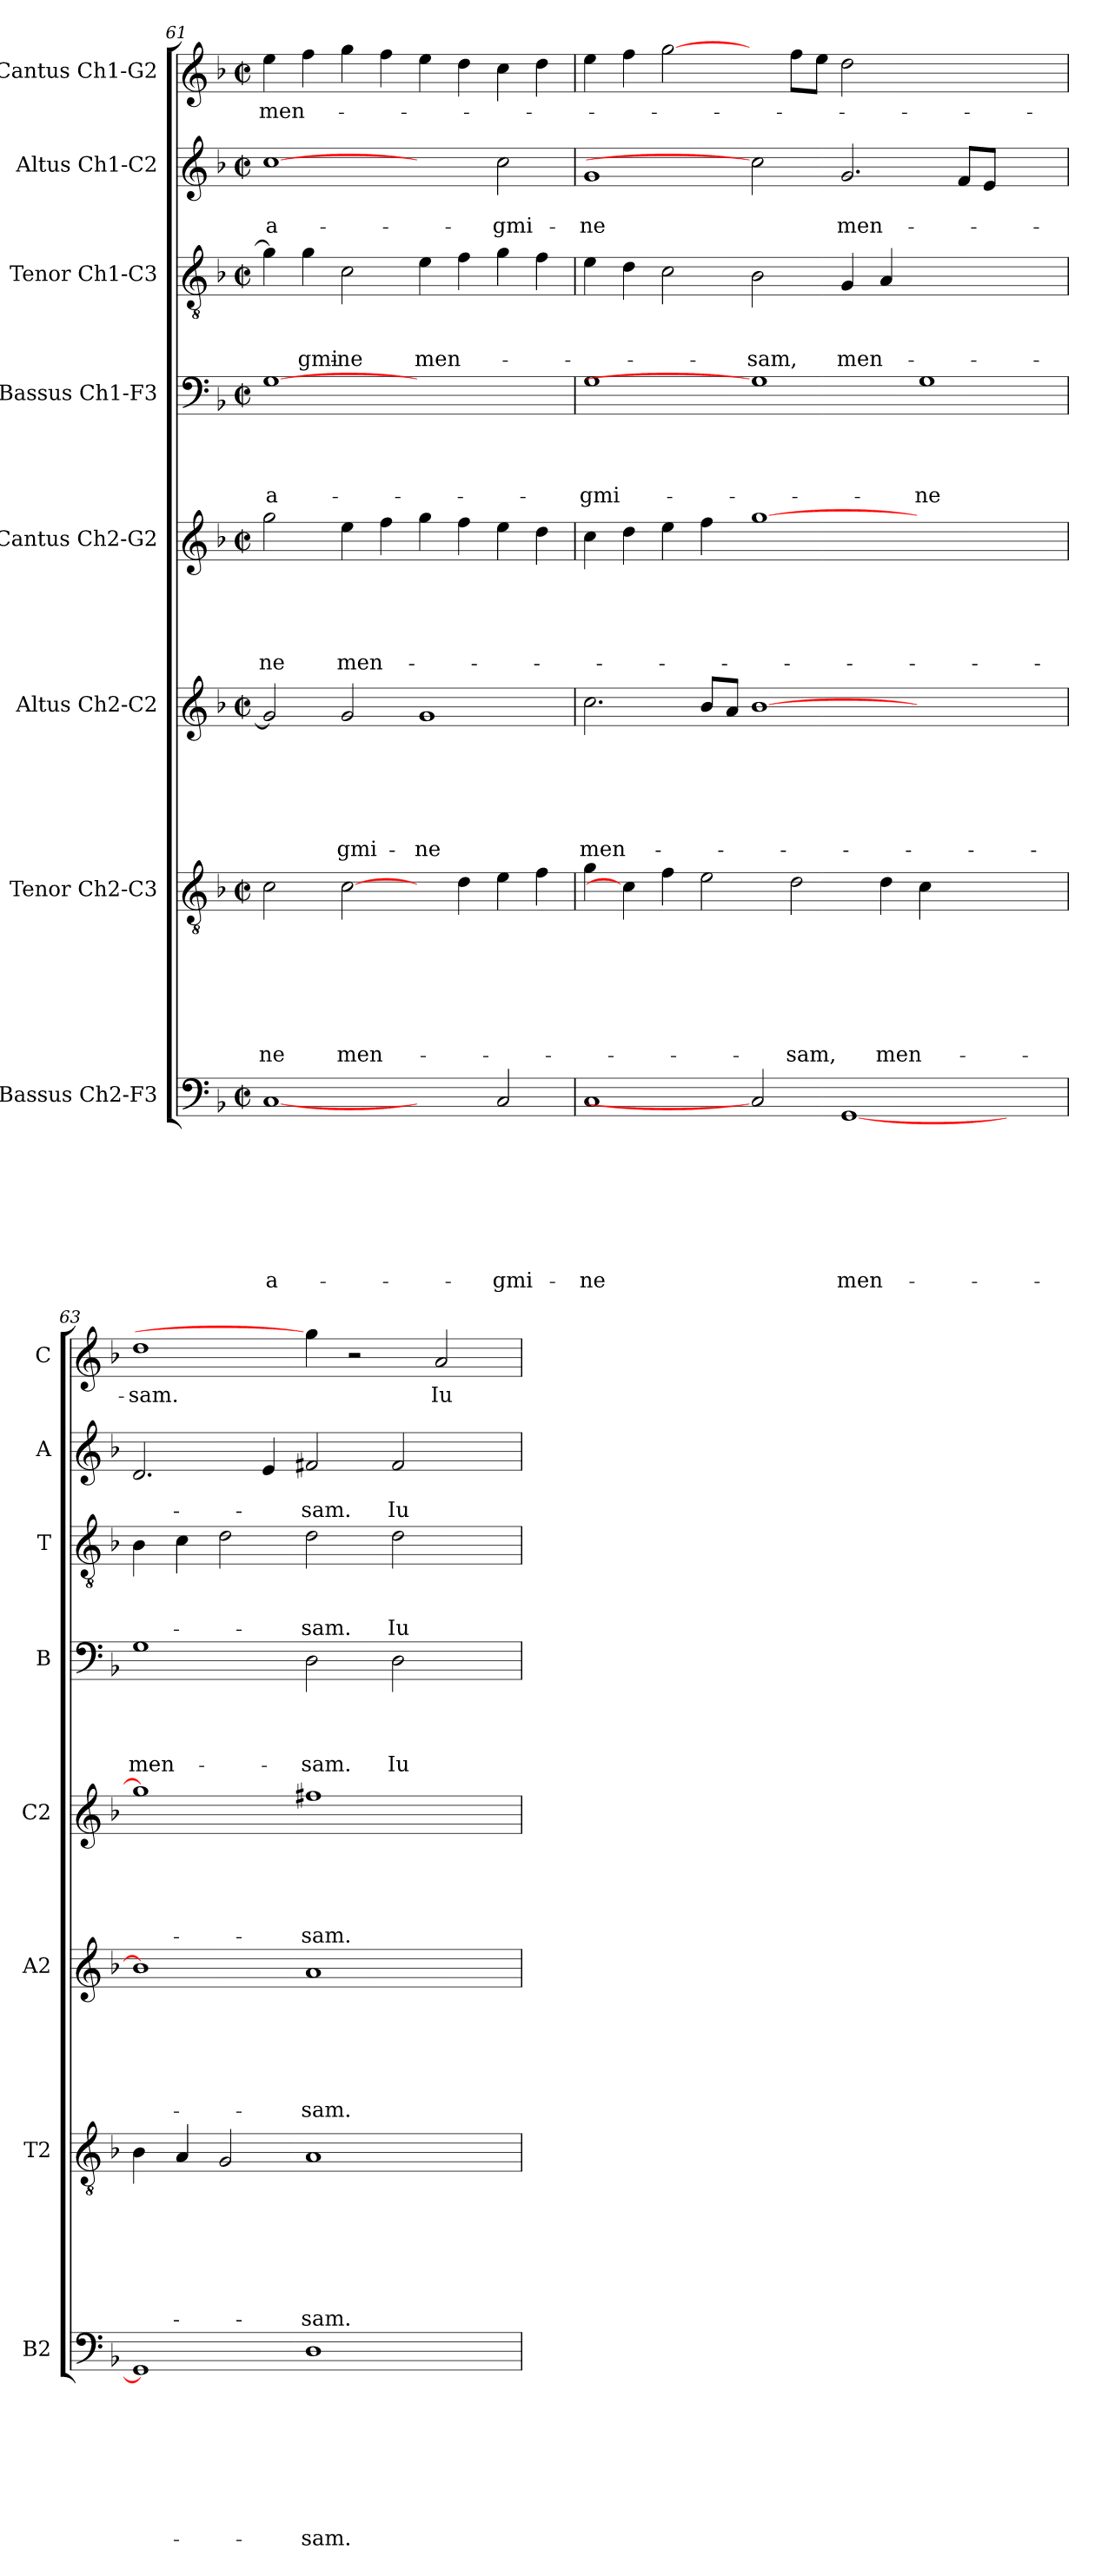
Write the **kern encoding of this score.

**kern	**text	**text	**text	**text	**text	**text	**text	**text	**kern	**text	**text	**text	**text	**text	**text	**text	**kern	**text	**text	**text	**text	**text	**text	**kern	**text	**text	**text	**text	**text	**kern	**text	**text	**text	**text	**kern	**text	**text	**text	**kern	**text	**text	**kern	**text
*part8	*part8	*part8	*part8	*part8	*part8	*part8	*part8	*part8	*part7	*part7	*part7	*part7	*part7	*part7	*part7	*part7	*part6	*part6	*part6	*part6	*part6	*part6	*part6	*part5	*part5	*part5	*part5	*part5	*part5	*part4	*part4	*part4	*part4	*part4	*part3	*part3	*part3	*part3	*part2	*part2	*part2	*part1	*part1
*staff8	*staff8	*staff8	*staff8	*staff8	*staff8	*staff8	*staff8	*staff8	*staff7	*staff7	*staff7	*staff7	*staff7	*staff7	*staff7	*staff7	*staff6	*staff6	*staff6	*staff6	*staff6	*staff6	*staff6	*staff5	*staff5	*staff5	*staff5	*staff5	*staff5	*staff4	*staff4	*staff4	*staff4	*staff4	*staff3	*staff3	*staff3	*staff3	*staff2	*staff2	*staff2	*staff1	*staff1
*I"Bassus Ch2-F3	*	*	*	*	*	*	*	*	*I"Tenor Ch2-C3	*	*	*	*	*	*	*	*I"Altus Ch2-C2	*	*	*	*	*	*	*I"Cantus Ch2-G2	*	*	*	*	*	*I"Bassus Ch1-F3	*	*	*	*	*I"Tenor Ch1-C3	*	*	*	*I"Altus Ch1-C2	*	*	*I"Cantus Ch1-G2	*
*I'B2	*	*	*	*	*	*	*	*	*I'T2	*	*	*	*	*	*	*	*I'A2	*	*	*	*	*	*	*I'C2	*	*	*	*	*	*I'B	*	*	*	*	*I'T	*	*	*	*I'A	*	*	*I'C	*
*clefF4	*	*	*	*	*	*	*	*	*clefGv2	*	*	*	*	*	*	*	*clefG2	*	*	*	*	*	*	*clefG2	*	*	*	*	*	*clefF4	*	*	*	*	*clefGv2	*	*	*	*clefG2	*	*	*clefG2	*
*k[b-]	*	*	*	*	*	*	*	*	*k[b-]	*	*	*	*	*	*	*	*k[b-]	*	*	*	*	*	*	*k[b-]	*	*	*	*	*	*k[b-]	*	*	*	*	*k[b-]	*	*	*	*k[b-]	*	*	*k[b-]	*
*F:	*	*	*	*	*	*	*	*	*F:	*	*	*	*	*	*	*	*F:	*	*	*	*	*	*	*F:	*	*	*	*	*	*F:	*	*	*	*	*F:	*	*	*	*F:	*	*	*F:	*
*M2/2	*	*	*	*	*	*	*	*	*M2/2	*	*	*	*	*	*	*	*M2/2	*	*	*	*	*	*	*M2/2	*	*	*	*	*	*M2/2	*	*	*	*	*M2/2	*	*	*	*M2/2	*	*	*M2/2	*
*met(c|)	*	*	*	*	*	*	*	*	*met(c|)	*	*	*	*	*	*	*	*met(c|)	*	*	*	*	*	*	*met(c|)	*	*	*	*	*	*met(c|)	*	*	*	*	*met(c|)	*	*	*	*met(c|)	*	*	*met(c|)	*
=61	=61	=61	=61	=61	=61	=61	=61	=61	=61	=61	=61	=61	=61	=61	=61	=61	=61	=61	=61	=61	=61	=61	=61	=61	=61	=61	=61	=61	=61	=61	=61	=61	=61	=61	=61	=61	=61	=61	=61	=61	=61	=61	=61
!	!	!	!	!	!	!	!	!LO:LY:b	!	!	!	!	!	!	!	!LO:LY:b	!	!	!	!	!	!	!	!	!	!	!	!	!LO:LY:b	!	!	!	!	!LO:LY:b	!	!	!	!	!	!	!LO:LY:b	!	!LO:LY:b
[1C	.	.	.	.	.	.	.	a-	2c\	.	.	.	.	.	.	-ne	2g/]	.	.	.	.	.	.	2gg\	.	.	.	.	-ne	[1G	.	.	.	a-	4g\]	.	.	.	[1cc	.	a-	4ee\	men-
!	!	!	!	!	!	!	!	!	!	!	!	!	!	!	!	!	!	!	!	!	!	!	!	!	!	!	!	!	!	!	!	!	!	!	!	!	!	!LO:LY:b	!	!	!	!	!
.	.	.	.	.	.	.	.	.	.	.	.	.	.	.	.	.	.	.	.	.	.	.	.	.	.	.	.	.	.	.	.	.	.	.	4g\	.	.	-gmi-	.	.	.	4ff\	.
!	!	!	!	!	!	!	!	!	!	!	!	!	!	!	!	!LO:LY:b	!	!	!	!	!	!	!LO:LY:b	!	!	!	!	!	!LO:LY:b	!	!	!	!	!	!	!	!	!LO:LY:b	!	!	!	!	!
.	.	.	.	.	.	.	.	.	[2c\	.	.	.	.	.	.	men-	2g/	.	.	.	.	.	-gmi-	4ee\	.	.	.	.	men-	.	.	.	.	.	2c\	.	.	-ne	.	.	.	4gg\	.
.	.	.	.	.	.	.	.	.	.	.	.	.	.	.	.	.	.	.	.	.	.	.	.	4ff\	.	.	.	.	.	.	.	.	.	.	.	.	.	.	.	.	.	4ff\	.
!	!	!	!	!	!	!	!	!	!	!	!	!	!	!	!	!	!	!	!	!	!	!	!LO:LY:b	!	!	!	!	!	!	!	!	!	!	!	!	!	!	!LO:LY:b	!	!	!	!	!
2ryy	.	.	.	.	.	.	.	.	4ryy	.	.	.	.	.	.	.	1g	.	.	.	.	.	-ne	4gg\	.	.	.	.	.	1ryy	.	.	.	.	4e\	.	.	men-	2ryy	.	.	4ee\	.
.	.	.	.	.	.	.	.	.	4d\	.	.	.	.	.	.	.	.	.	.	.	.	.	.	4ff\	.	.	.	.	.	.	.	.	.	.	4f\	.	.	.	.	.	.	4dd\	.
!	!	!	!	!	!	!	!	!LO:LY:b	!	!	!	!	!	!	!	!	!	!	!	!	!	!	!	!	!	!	!	!	!	!	!	!	!	!	!	!	!	!	!	!	!LO:LY:b	!	!
2C/	.	.	.	.	.	.	.	-gmi-	4e\	.	.	.	.	.	.	.	.	.	.	.	.	.	.	4ee\	.	.	.	.	.	.	.	.	.	.	4g\	.	.	.	2cc\	.	-gmi-	4cc\	.
.	.	.	.	.	.	.	.	.	4f\	.	.	.	.	.	.	.	.	.	.	.	.	.	.	4dd\	.	.	.	.	.	.	.	.	.	.	4f\	.	.	.	.	.	.	4dd\	.
=62	=62	=62	=62	=62	=62	=62	=62	=62	=62	=62	=62	=62	=62	=62	=62	=62	=62	=62	=62	=62	=62	=62	=62	=62	=62	=62	=62	=62	=62	=62	=62	=62	=62	=62	=62	=62	=62	=62	=62	=62	=62	=62	=62
!	!	!	!	!	!	!	!	!LO:LY:b	!	!	!	!	!	!	!	!	!	!	!	!	!	!	!LO:LY:b	!	!	!	!	!	!	!	!	!	!	!LO:LY:b	!	!	!	!	!	!	!LO:LY:b	!	!
1C	.	.	.	.	.	.	.	-ne	4g\	.	.	.	.	.	.	.	2.cc\	.	.	.	.	.	men-	4cc\	.	.	.	.	.	1G	.	.	.	-gmi-	4e\	.	.	.	1g	.	-ne	4ee\	.
.	.	.	.	.	.	.	.	.	4c\]	.	.	.	.	.	.	.	.	.	.	.	.	.	.	4dd\	.	.	.	.	.	.	.	.	.	.	4d\	.	.	.	.	.	.	4ff\	.
.	.	.	.	.	.	.	.	.	4f\	.	.	.	.	.	.	.	.	.	.	.	.	.	.	4ee\	.	.	.	.	.	.	.	.	.	.	2c\	.	.	.	.	.	.	[2gg\	.
.	.	.	.	.	.	.	.	.	2e\	.	.	.	.	.	.	.	8b-/L	.	.	.	.	.	.	4ff\	.	.	.	.	.	.	.	.	.	.	.	.	.	.	.	.	.	.	.
.	.	.	.	.	.	.	.	.	.	.	.	.	.	.	.	.	8a/J	.	.	.	.	.	.	.	.	.	.	.	.	.	.	.	.	.	.	.	.	.	.	.	.	.	.
!	!	!	!	!	!	!	!	!	!	!	!	!	!	!	!	!	!	!	!	!	!	!	!	!	!	!	!	!	!	!	!	!	!	!	!	!	!	!LO:LY:b	!	!	!	!	!
2C]	.	.	.	.	.	.	.	.	.	.	.	.	.	.	.	.	[1b-	.	.	.	.	.	.	[1gg	.	.	.	.	.	1G]	.	.	.	.	2B-\	.	.	-sam,	2cc]	.	.	4ryy	.
!	!	!	!	!	!	!	!	!	!	!	!	!	!	!	!	!LO:LY:b	!	!	!	!	!	!	!	!	!	!	!	!	!	!	!	!	!	!	!	!	!	!	!	!	!	!	!
.	.	.	.	.	.	.	.	.	2d\	.	.	.	.	.	.	-sam,	.	.	.	.	.	.	.	.	.	.	.	.	.	.	.	.	.	.	.	.	.	.	.	.	.	8ff\L	.
.	.	.	.	.	.	.	.	.	.	.	.	.	.	.	.	.	.	.	.	.	.	.	.	.	.	.	.	.	.	.	.	.	.	.	.	.	.	.	.	.	.	8ee\J	.
!	!	!	!	!	!	!	!	!LO:LY:b	!	!	!	!	!	!	!	!	!	!	!	!	!	!	!	!	!	!	!	!	!	!	!	!	!	!	!	!	!	!LO:LY:b	!	!	!LO:LY:b	!	!
[1GG	.	.	.	.	.	.	.	men-	.	.	.	.	.	.	.	.	.	.	.	.	.	.	.	.	.	.	.	.	.	.	.	.	.	.	4G/	.	.	men-	2.g/	.	men-	2dd\	.
!	!	!	!	!	!	!	!	!	!	!	!	!	!	!	!	!LO:LY:b	!	!	!	!	!	!	!	!	!	!	!	!	!	!	!	!	!	!	!	!	!	!	!	!	!	!	!
.	.	.	.	.	.	.	.	.	4d\	.	.	.	.	.	.	men-	.	.	.	.	.	.	.	.	.	.	.	.	.	.	.	.	.	.	4A/	.	.	.	.	.	.	.	.
!	!	!	!	!	!	!	!	!	!	!	!	!	!	!	!	!	!	!	!	!	!	!	!	!	!	!	!	!	!	!	!	!	!	!LO:LY:b	!	!	!	!	!	!	!	!	!
.	.	.	.	.	.	.	.	.	4c\	.	.	.	.	.	.	.	1ryy	.	.	.	.	.	.	1ryy	.	.	.	.	.	1G	.	.	.	-ne	1ryy	.	.	.	.	.	.	1ryy	.
.	.	.	.	.	.	.	.	.	2.ryy	.	.	.	.	.	.	.	.	.	.	.	.	.	.	.	.	.	.	.	.	.	.	.	.	.	.	.	.	.	8f/L	.	.	.	.
.	.	.	.	.	.	.	.	.	.	.	.	.	.	.	.	.	.	.	.	.	.	.	.	.	.	.	.	.	.	.	.	.	.	.	.	.	.	.	8e/J	.	.	.	.
2ryy	.	.	.	.	.	.	.	.	.	.	.	.	.	.	.	.	.	.	.	.	.	.	.	.	.	.	.	.	.	.	.	.	.	.	.	.	.	.	2ryy	.	.	.	.
=63	=63	=63	=63	=63	=63	=63	=63	=63	=63	=63	=63	=63	=63	=63	=63	=63	=63	=63	=63	=63	=63	=63	=63	=63	=63	=63	=63	=63	=63	=63	=63	=63	=63	=63	=63	=63	=63	=63	=63	=63	=63	=63	=63
!	!	!	!	!	!	!	!	!	!	!	!	!	!	!	!	!	!	!	!	!	!	!	!	!	!	!	!	!	!	!	!	!	!	!LO:LY:b	!	!	!	!	!	!	!	!	!LO:LY:b
1GG]	.	.	.	.	.	.	.	.	4B-\	.	.	.	.	.	.	.	1b-]	.	.	.	.	.	.	1gg]	.	.	.	.	.	1G	.	.	.	men-	4B-\	.	.	.	2.d/	.	.	1dd	-sam.
.	.	.	.	.	.	.	.	.	4A/	.	.	.	.	.	.	.	.	.	.	.	.	.	.	.	.	.	.	.	.	.	.	.	.	.	4c\	.	.	.	.	.	.	.	.
.	.	.	.	.	.	.	.	.	2G/	.	.	.	.	.	.	.	.	.	.	.	.	.	.	.	.	.	.	.	.	.	.	.	.	.	2d\	.	.	.	.	.	.	.	.
.	.	.	.	.	.	.	.	.	.	.	.	.	.	.	.	.	.	.	.	.	.	.	.	.	.	.	.	.	.	.	.	.	.	.	.	.	.	.	4e/	.	.	.	.
!	!	!	!	!	!	!	!	!LO:LY:b	!	!	!	!	!	!	!	!LO:LY:b	!	!	!	!	!	!	!LO:LY:b	!	!	!	!	!	!LO:LY:b	!	!	!	!	!LO:LY:b	!	!	!	!LO:LY:b	!	!	!LO:LY:b	!	!
1D	.	.	.	.	.	.	.	-sam.	1A	.	.	.	.	.	.	-sam.	1a	.	.	.	.	.	-sam.	1ff#X	.	.	.	.	-sam.	2D\	.	.	.	-sam.	2d\	.	.	-sam.	2f#X/	.	-sam.	4gg\]	.
.	.	.	.	.	.	.	.	.	.	.	.	.	.	.	.	.	.	.	.	.	.	.	.	.	.	.	.	.	.	.	.	.	.	.	.	.	.	.	.	.	.	2r	.
!	!	!	!	!	!	!	!	!	!	!	!	!	!	!	!	!	!	!	!	!	!	!	!	!	!	!	!	!	!	!	!	!	!	!LO:LY:b	!	!	!	!LO:LY:b	!	!	!LO:LY:b	!	!
.	.	.	.	.	.	.	.	.	.	.	.	.	.	.	.	.	.	.	.	.	.	.	.	.	.	.	.	.	.	2D\	.	.	.	Iu-	2d\	.	.	Iu-	2f#/	.	Iu-	.	.
!	!	!	!	!	!	!	!	!	!	!	!	!	!	!	!	!	!	!	!	!	!	!	!	!	!	!	!	!	!	!	!	!	!	!	!	!	!	!	!	!	!	!	!LO:LY:b
.	.	.	.	.	.	.	.	.	.	.	.	.	.	.	.	.	.	.	.	.	.	.	.	.	.	.	.	.	.	.	.	.	.	.	.	.	.	.	.	.	.	2a/	Iu-
4ryy	.	.	.	.	.	.	.	.	4ryy	.	.	.	.	.	.	.	4ryy	.	.	.	.	.	.	4ryy	.	.	.	.	.	4ryy	.	.	.	.	4ryy	.	.	.	4ryy	.	.	.	.
=	=	=	=	=	=	=	=	=	=	=	=	=	=	=	=	=	=	=	=	=	=	=	=	=	=	=	=	=	=	=	=	=	=	=	=	=	=	=	=	=	=	=	=
*-	*-	*-	*-	*-	*-	*-	*-	*-	*-	*-	*-	*-	*-	*-	*-	*-	*-	*-	*-	*-	*-	*-	*-	*-	*-	*-	*-	*-	*-	*-	*-	*-	*-	*-	*-	*-	*-	*-	*-	*-	*-	*-	*-
